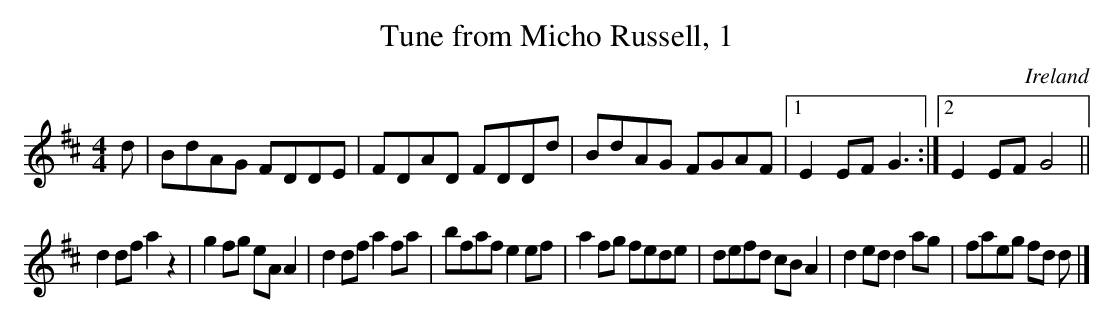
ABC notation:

X:1
T:Tune from Micho Russell, 1
O:Ireland
M:4/4
K:D
d|\
BdAG FDDE| FDAD FDDd|BdAG FGAF\
|1 E2EF G3 :|2 E2EF G4 ||
d2df a2z2| g2fg eAA2| d2df a2fa| bfaf e2ef|\
a2fg fede| defd cBA2| d2ed d2ag| faeg fd d|]
